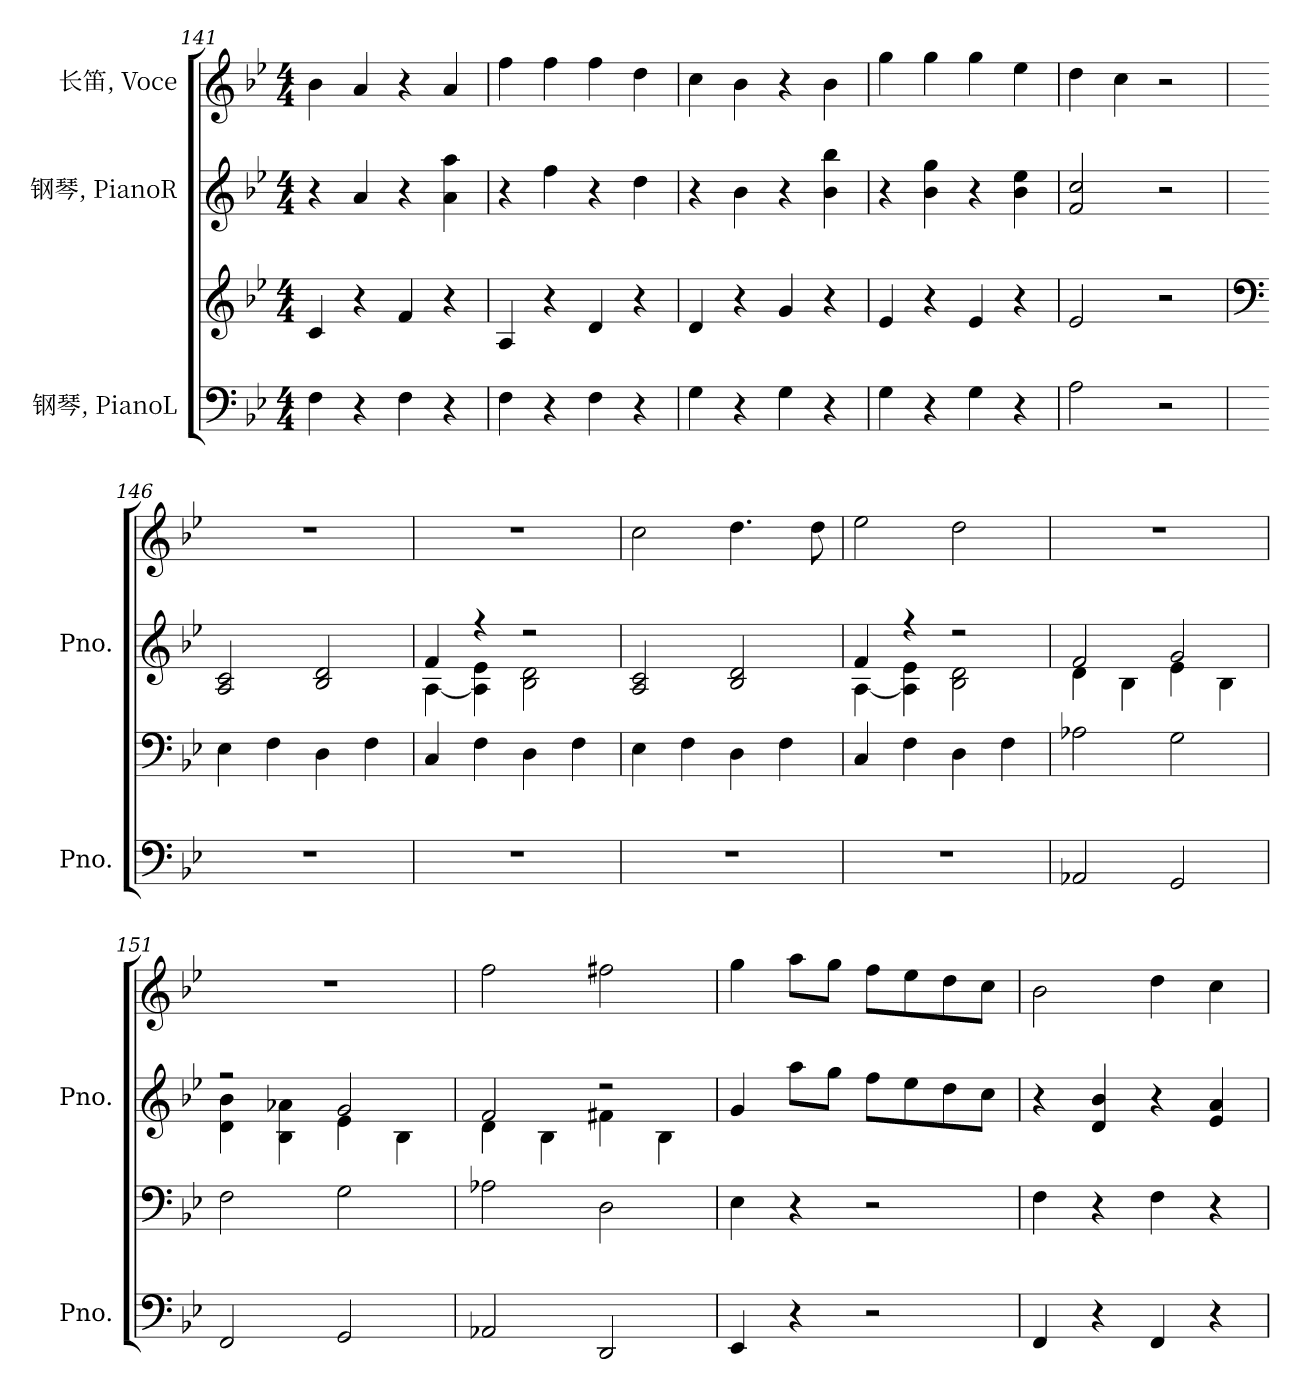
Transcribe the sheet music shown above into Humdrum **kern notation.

**kern	**kern	**kern	**kern
*part3	*part3	*part2	*part1
*staff4	*staff3	*staff2	*staff1
*I"钢琴, PianoL	*	*I"钢琴, PianoR	*I"长笛, Voce
*I'Pno.	*	*I'Pno.	*
*clefF4	*clefG2	*clefG2	*clefG2
*k[b-e-]	*k[b-e-]	*k[b-e-]	*k[b-e-]
*M4/4	*M4/4	*M4/4	*M4/4
=141	=141	=141	=141
4F\	4c/	4r	4b-\
4r	4r	4a/	4a/
4F\	4f/	4r	4r
4r	4r	4a\ 4aa\	4a/
=142	=142	=142	=142
4F\	4A/	4r	4ff\
4r	4r	4ff\	4ff\
4F\	4d/	4r	4ff\
4r	4r	4dd\	4dd\
=143	=143	=143	=143
4G\	4d/	4r	4cc\
4r	4r	4b-\	4b-\
4G\	4g/	4r	4r
4r	4r	4b-\ 4bb-\	4b-\
=144	=144	=144	=144
*	*	*	*MM140
4G\	4e-/	4r	4gg\
4r	4r	4b-\ 4gg\	4gg\
4G\	4e-/	4r	4gg\
4r	4r	4b-\ 4ee-\	4ee-\
=145	=145	=145	=145
2A\	2e-/	2f/ 2cc/	4dd\
.	.	.	4cc\
2r	2r	2r	2r
!!LO:LB:g=z
=146	=146	=146	=146
*	*clefF4	*	*
1r	4E-\	2A/ 2c/	1r
.	4F\	.	.
.	4D\	2B-/ 2d/	.
.	4F\	.	.
=147	=147	=147	=147
*	*	*^	*
1r	4C/	4f/	[4A\	1r
.	4F\	4r	4A\] 4e-\	.
.	4D\	2r	2B-\ 2d\	.
.	4F\	.	.	.
*	*	*v	*v	*
=148	=148	=148	=148
1r	4E-\	2A/ 2c/	2cc\
.	4F\	.	.
.	4D\	2B-/ 2d/	4.dd\
.	4F\	.	.
.	.	.	8dd\
=149	=149	=149	=149
*	*	*^	*
1r	4C/	4f/	[4A\	2ee-\
.	4F\	4r	4A\] 4e-\	.
.	4D\	2r	2B-\ 2d\	2dd\
.	4F\	.	.	.
=150	=150	=150	=150	=150
2AA-X/	2A-X\	2f/	4d\	1r
.	.	.	4B-\	.
2GG/	2G\	2g/	4e-\	.
.	.	.	4B-\	.
=151	=151	=151	=151	=151
2FF/	2F\	2r	4d\ 4b-\	1r
.	.	.	4B-\ 4a-X\	.
2GG/	2G\	2g/	4e-\	.
.	.	.	4B-\	.
=152	=152	=152	=152	=152
2AA-X/	2A-X\	2f/	4d\	2ff\
.	.	.	4B-\	.
2DD/	2D\	2r	4f#X\	2ff#X\
.	.	.	4B-\	.
*	*	*v	*v	*
!!LO:PB:g=z
=153	=153	=153	=153
4EE-/	4E-\	4g/	4gg\
4r	4r	8aa\L	8aa\L
.	.	8gg\J	8gg\J
2r	2r	8ff\L	8ff\L
.	.	8ee-\	8ee-\
.	.	8dd\	8dd\
.	.	8cc\J	8cc\J
=154	=154	=154	=154
4FF/	4F\	4r	2b-\
4r	4r	4d/ 4b-/	.
4FF/	4F\	4r	4dd\
4r	4r	4e-/ 4a/	4cc\
=	=	=	=
*-	*-	*-	*-
